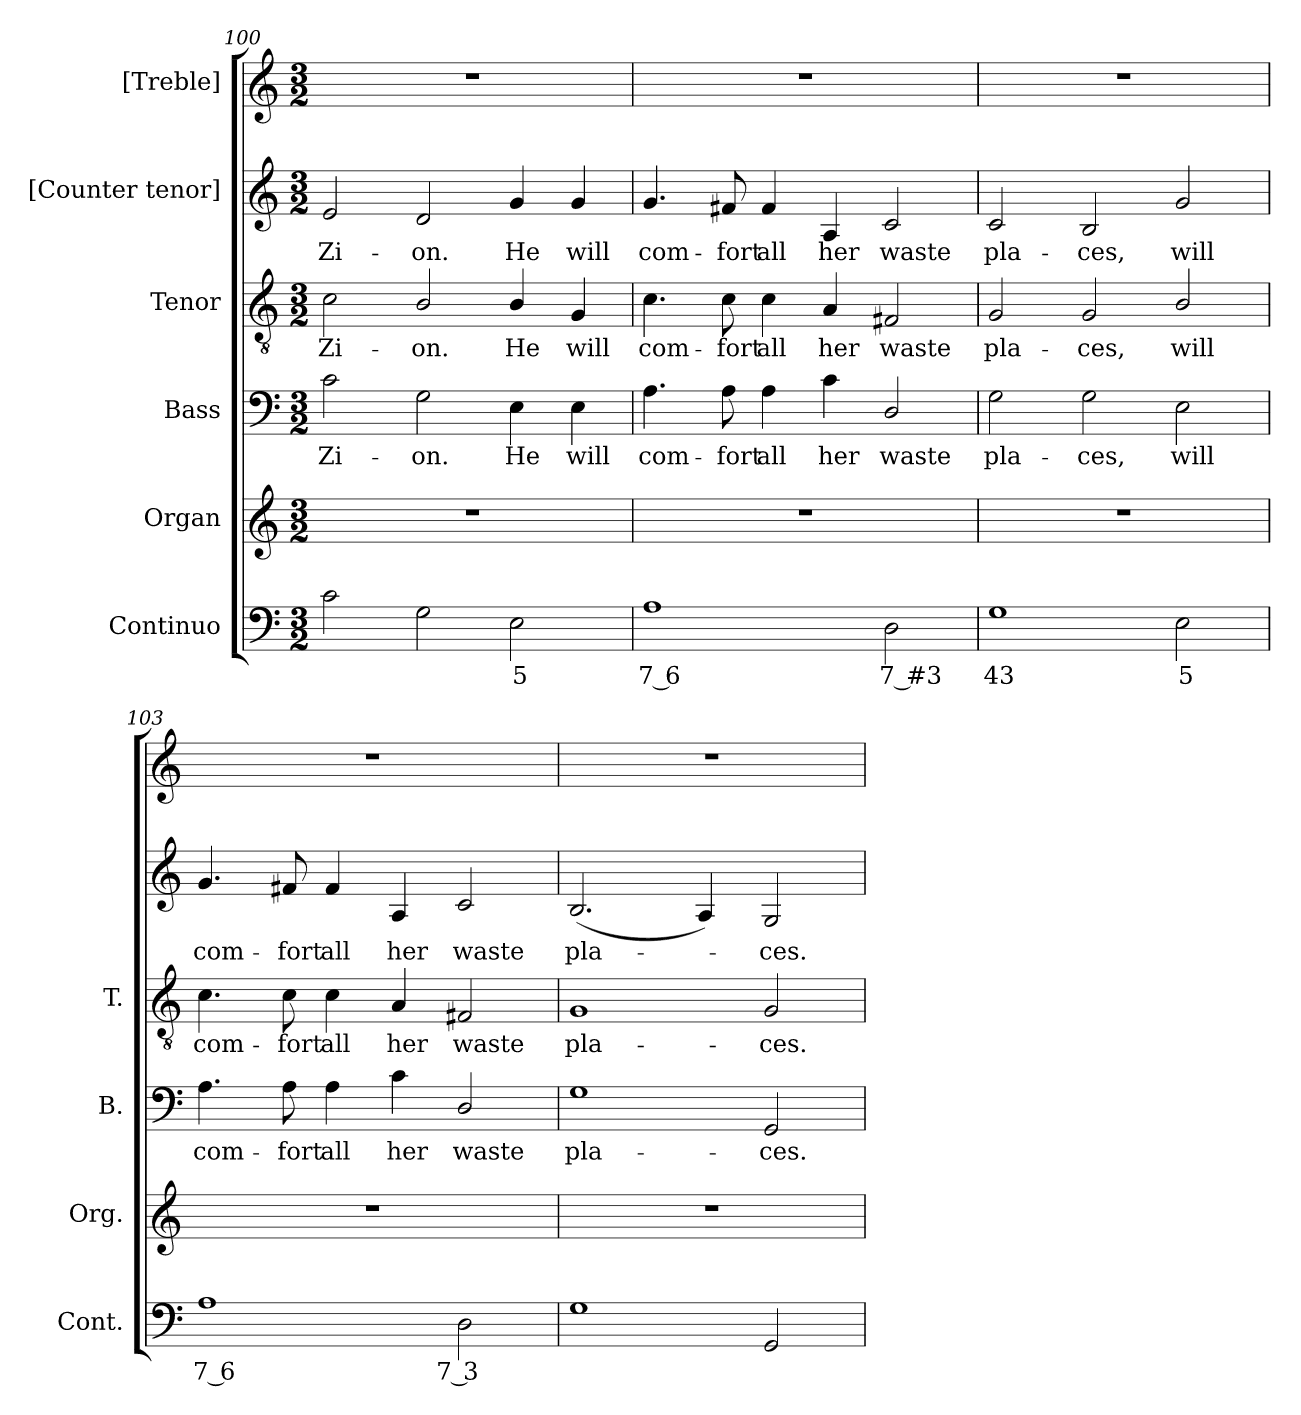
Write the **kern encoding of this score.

**kern	**text	**kern	**kern	**text	**kern	**text	**kern	**text	**kern
*part6	*part6	*part5	*part4	*part4	*part3	*part3	*part2	*part2	*part1
*staff6	*staff6	*staff5	*staff4	*staff4	*staff3	*staff3	*staff2	*staff2	*staff1
*I"Continuo	*	*I"Organ	*I"Bass	*	*I"Tenor	*	*I"[Counter tenor]	*	*I"[Treble]
*I'Cont.	*	*I'Org.	*I'B.	*	*I'T.	*	*	*	*
*clefF4	*	*clefG2	*clefF4	*	*clefGv2	*	*clefG2	*	*clefG2
*	*	*	*	*	*ITrd7c12	*	*	*	*
*k[]	*	*k[]	*k[]	*	*k[]	*	*k[]	*	*k[]
*C:	*	*C:	*C:	*	*C:	*	*C:	*	*C:
*M3/2	*	*M3/2	*M3/2	*	*M3/2	*	*M3/2	*	*M3/2
=100	=100	=100	=100	=100	=100	=100	=100	=100	=100
!	!	!LO:N:vis=1	!	!	!	!	!	!	!
!	!	!	!	!LO:LY:b:color=#000000	!	!	!	!	!
!	!	!	!	!	!	!LO:LY:b:color=#000000	!	!	!
!	!	!	!	!	!	!	!	!LO:LY:b:color=#000000	!LO:N:vis=1
2ci\	.	1.r	2ci\	Zi-	2Ci\	Zi-	2ei/	Zi-	1.r
!	!	!	!	!LO:LY:b:color=#000000	!	!	!	!	!
!	!	!	!	!	!	!LO:LY:b:color=#000000	!	!	!
!	!	!	!	!	!	!	!	!LO:LY:b:color=#000000	!
2Gi\	.	.	2Gi\	-on.	2BBi/	-on.	2di/	-on.	.
!	!LO:LY:b:color=#000000	!	!	!	!	!	!	!	!
!	!	!	!	!LO:LY:b:color=#000000	!	!	!	!	!
!	!	!	!	!	!	!LO:LY:b:color=#000000	!	!	!
!	!	!	!	!	!	!	!	!LO:LY:b:color=#000000	!
2Ei\	5	.	4Ei\	He	4BBi/	He	4gi/	He	.
!	!	!	!	!LO:LY:b:color=#000000	!	!	!	!	!
!	!	!	!	!	!	!LO:LY:b:color=#000000	!	!	!
!	!	!	!	!	!	!	!	!LO:LY:b:color=#000000	!
.	.	.	4Ei\	will	4GGi/	will	4gi/	will	.
=101	=101	=101	=101	=101	=101	=101	=101	=101	=101
!	!LO:LY:b:color=#000000	!LO:N:vis=1	!	!	!	!	!	!	!
!	!	!	!	!LO:LY:b:color=#000000	!	!	!	!	!
!	!	!	!	!	!	!LO:LY:b:color=#000000	!	!	!
!	!	!	!	!	!	!	!	!LO:LY:b:color=#000000	!LO:N:vis=1
1Ai	7 6	1.r	4.Ai\	com-	4.Ci\	com-	4.gi/	com-	1.r
!	!	!	!	!LO:LY:b:color=#000000	!	!	!	!	!
!	!	!	!	!	!	!LO:LY:b:color=#000000	!	!	!
!	!	!	!	!	!	!	!	!LO:LY:b:color=#000000	!
.	.	.	8Ai\	-fort	8Ci\	-fort	8f#Xi/	-fort	.
!	!	!	!	!LO:LY:b:color=#000000	!	!	!	!	!
!	!	!	!	!	!	!LO:LY:b:color=#000000	!	!	!
!	!	!	!	!	!	!	!	!LO:LY:b:color=#000000	!
.	.	.	4Ai\	all	4Ci\	all	4f#i/	all	.
!	!	!	!	!LO:LY:b:color=#000000	!	!	!	!	!
!	!	!	!	!	!	!LO:LY:b:color=#000000	!	!	!
!	!	!	!	!	!	!	!	!LO:LY:b:color=#000000	!
.	.	.	4ci\	her	4AAi/	her	4Ai/	her	.
!	!LO:LY:b:color=#000000	!	!	!	!	!	!	!	!
!	!	!	!	!LO:LY:b:color=#000000	!	!	!	!	!
!	!	!	!	!	!	!LO:LY:b:color=#000000	!	!	!
!	!	!	!	!	!	!	!	!LO:LY:b:color=#000000	!
2Di\	7 #3	.	2Di/	waste	2FF#Xi/	waste	2ci/	waste	.
!!LO:LB:g=z
=102	=102	=102	=102	=102	=102	=102	=102	=102	=102
!	!LO:LY:b:color=#000000	!LO:N:vis=1	!	!	!	!	!	!	!
!	!	!	!	!LO:LY:b:color=#000000	!	!	!	!	!
!	!	!	!	!	!	!LO:LY:b:color=#000000	!	!	!
!	!	!	!	!	!	!	!	!LO:LY:b:color=#000000	!LO:N:vis=1
1Gi	43	1.r	2Gi\	pla-	2GGi/	pla-	2ci/	pla-	1.r
!	!	!	!	!LO:LY:b:color=#000000	!	!	!	!	!
!	!	!	!	!	!	!LO:LY:b:color=#000000	!	!	!
!	!	!	!	!	!	!	!	!LO:LY:b:color=#000000	!
.	.	.	2Gi\	-ces,	2GGi/	-ces,	2Bi/	-ces,	.
!	!LO:LY:b:color=#000000	!	!	!	!	!	!	!	!
!	!	!	!	!LO:LY:b:color=#000000	!	!	!	!	!
!	!	!	!	!	!	!LO:LY:b:color=#000000	!	!	!
!	!	!	!	!	!	!	!	!LO:LY:b:color=#000000	!
2Ei\	5	.	2Ei\	will	2BBi/	will	2gi/	will	.
=103	=103	=103	=103	=103	=103	=103	=103	=103	=103
!	!LO:LY:b:color=#000000	!LO:N:vis=1	!	!	!	!	!	!	!
!	!	!	!	!LO:LY:b:color=#000000	!	!	!	!	!
!	!	!	!	!	!	!LO:LY:b:color=#000000	!	!	!
!	!	!	!	!	!	!	!	!LO:LY:b:color=#000000	!LO:N:vis=1
1Ai	7 6	1.r	4.Ai\	com-	4.Ci\	com-	4.gi/	com-	1.r
!	!	!	!	!LO:LY:b:color=#000000	!	!	!	!	!
!	!	!	!	!	!	!LO:LY:b:color=#000000	!	!	!
!	!	!	!	!	!	!	!	!LO:LY:b:color=#000000	!
.	.	.	8Ai\	-fort	8Ci\	-fort	8f#Xi/	-fort	.
!	!	!	!	!LO:LY:b:color=#000000	!	!	!	!	!
!	!	!	!	!	!	!LO:LY:b:color=#000000	!	!	!
!	!	!	!	!	!	!	!	!LO:LY:b:color=#000000	!
.	.	.	4Ai\	all	4Ci\	all	4f#i/	all	.
!	!	!	!	!LO:LY:b:color=#000000	!	!	!	!	!
!	!	!	!	!	!	!LO:LY:b:color=#000000	!	!	!
!	!	!	!	!	!	!	!	!LO:LY:b:color=#000000	!
.	.	.	4ci\	her	4AAi/	her	4Ai/	her	.
!	!LO:LY:b:color=#000000	!	!	!	!	!	!	!	!
!	!	!	!	!LO:LY:b:color=#000000	!	!	!	!	!
!	!	!	!	!	!	!LO:LY:b:color=#000000	!	!	!
!	!	!	!	!	!	!	!	!LO:LY:b:color=#000000	!
2Di\	7 3	.	2Di/	waste	2FF#Xi/	waste	2ci/	waste	.
=104	=104	=104	=104	=104	=104	=104	=104	=104	=104
!	!	!LO:N:vis=1	!	!	!	!	!	!	!
!	!	!	!	!LO:LY:b:color=#000000	!	!	!	!	!
!	!	!	!	!	!	!LO:LY:b:color=#000000	!	!	!
!	!	!	!	!	!	!	!	!LO:LY:b:color=#000000	!LO:N:vis=1
1Gi	.	1.r	1Gi	pla-	1GGi	pla-	(2.Bi/	pla-	1.r
.	.	.	.	.	.	.	4Ai/)	.	.
!	!	!	!	!LO:LY:b:color=#000000	!	!	!	!	!
!	!	!	!	!	!	!LO:LY:b:color=#000000	!	!	!
!	!	!	!	!	!	!	!	!LO:LY:b:color=#000000	!
2GGi/	.	.	2GGi/	-ces.	2GGi/	-ces.	2Gi/	-ces.	.
=	=	=	=	=	=	=	=	=	=
*-	*-	*-	*-	*-	*-	*-	*-	*-	*-
